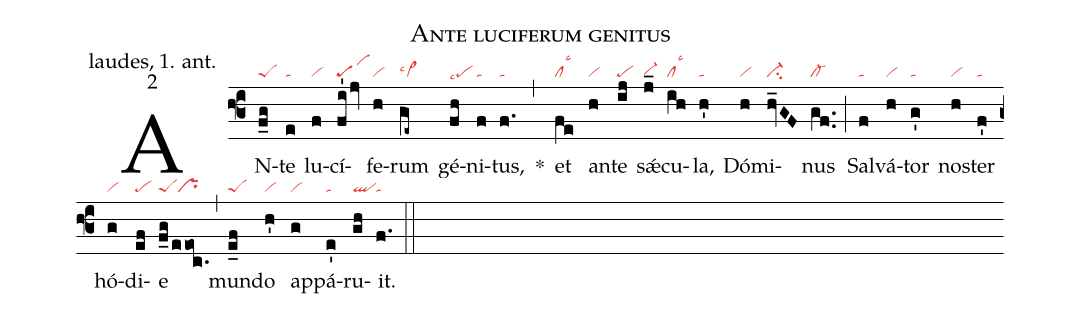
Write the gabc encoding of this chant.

name: Ante luciferum genitus;
office-part: laudes, 1. ant.;
mode: 2;
nabc-lines: 1;
%%
(f3)
AN(f_g|peS)te(e|ta) lu(f|vi)cí(fi'/jv|scG1)fe(h|vi)rum(ge~|vi>lsc4) gé(fh|pelsc7)ni(f|ta)tus,(f.|ta) *(,)
et(fe|cllsc3) an(h|vi)te(ij|pe) s<sp>'æ</sp>(j_|vi-hg)cu(ih|cllsc3)la,(h'|ta) Dó(h|vi)mi(hv_GF|ci-)nus(gf..|cl-) (;)
Sal(f|ta)vá(h|vi)tor(g'|ta) no(h|vi)ster(f'|ta) hó(g|vi)di(ef|pe)e(f_g/eeoc.|peSpr) (,)
mun(e_f|peS)do(h'|vi) ap(g|vi)pá(e'|ta)ru(gh|ql)it.(f.|ta) (::)
